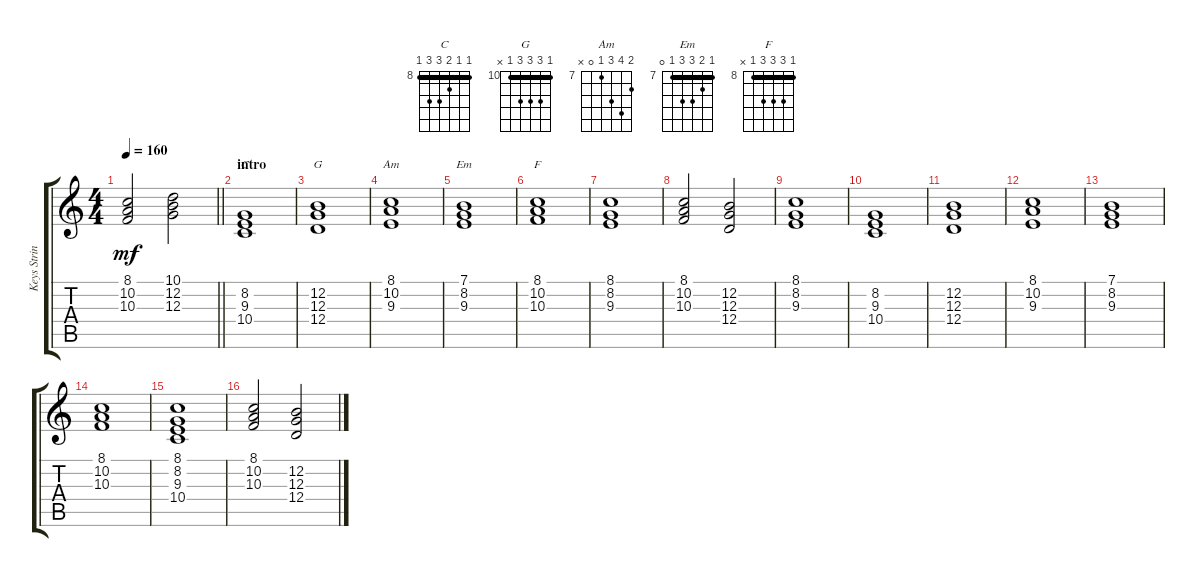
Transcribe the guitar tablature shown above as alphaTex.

\track ("Keys Strings 1" "Keys Strin") {instrument synthstrings1}
\staff {score tabs}
\tuning (E4 B3 G3 D3 A2 E2) {hide}
\chord ("C" 8 8 9 10 10 8) {firstfret 8 barre 8}
\chord ("G" 10 12 12 12 10 x) {firstfret 10 barre 10}
\chord ("Am" 8 10 9 7 0 x) {firstfret 7}
\chord ("Em" 7 8 9 9 7 0) {firstfret 7 barre 7}
\chord ("F" 8 10 10 10 8 x) {firstfret 8 barre 8}
\ts (4 4)
\tempo 160
\clef g2
\barLineRight lightlight
\ks c
(8.1 10.2 10.3).2{dy mf} (10.1 12.2 12.3).2 |
\section ("" "intro")
(8.2 9.3 10.4).1{ch "C"} |
(12.2 12.3 12.4).1{ch "G"} |
(8.1 10.2 9.3).1{ch "Am"} |
(7.1 8.2 9.3).1{ch "Em"} |
(8.1 10.2 10.3).1{ch "F"} |
(8.1 8.2 9.3).1 |
(8.1 10.2 10.3).2 (12.2 12.3 12.4).2 |
(8.1 8.2 9.3).1 |
(8.2 9.3 10.4).1 |
(12.2 12.3 12.4).1 |
(8.1 10.2 9.3).1 |
(7.1 8.2 9.3).1 |
(8.1 10.2 10.3).1 |
(8.1 8.2 9.3 10.4).1 |
(8.1 10.2 10.3).2 (12.2 12.3 12.4).2
